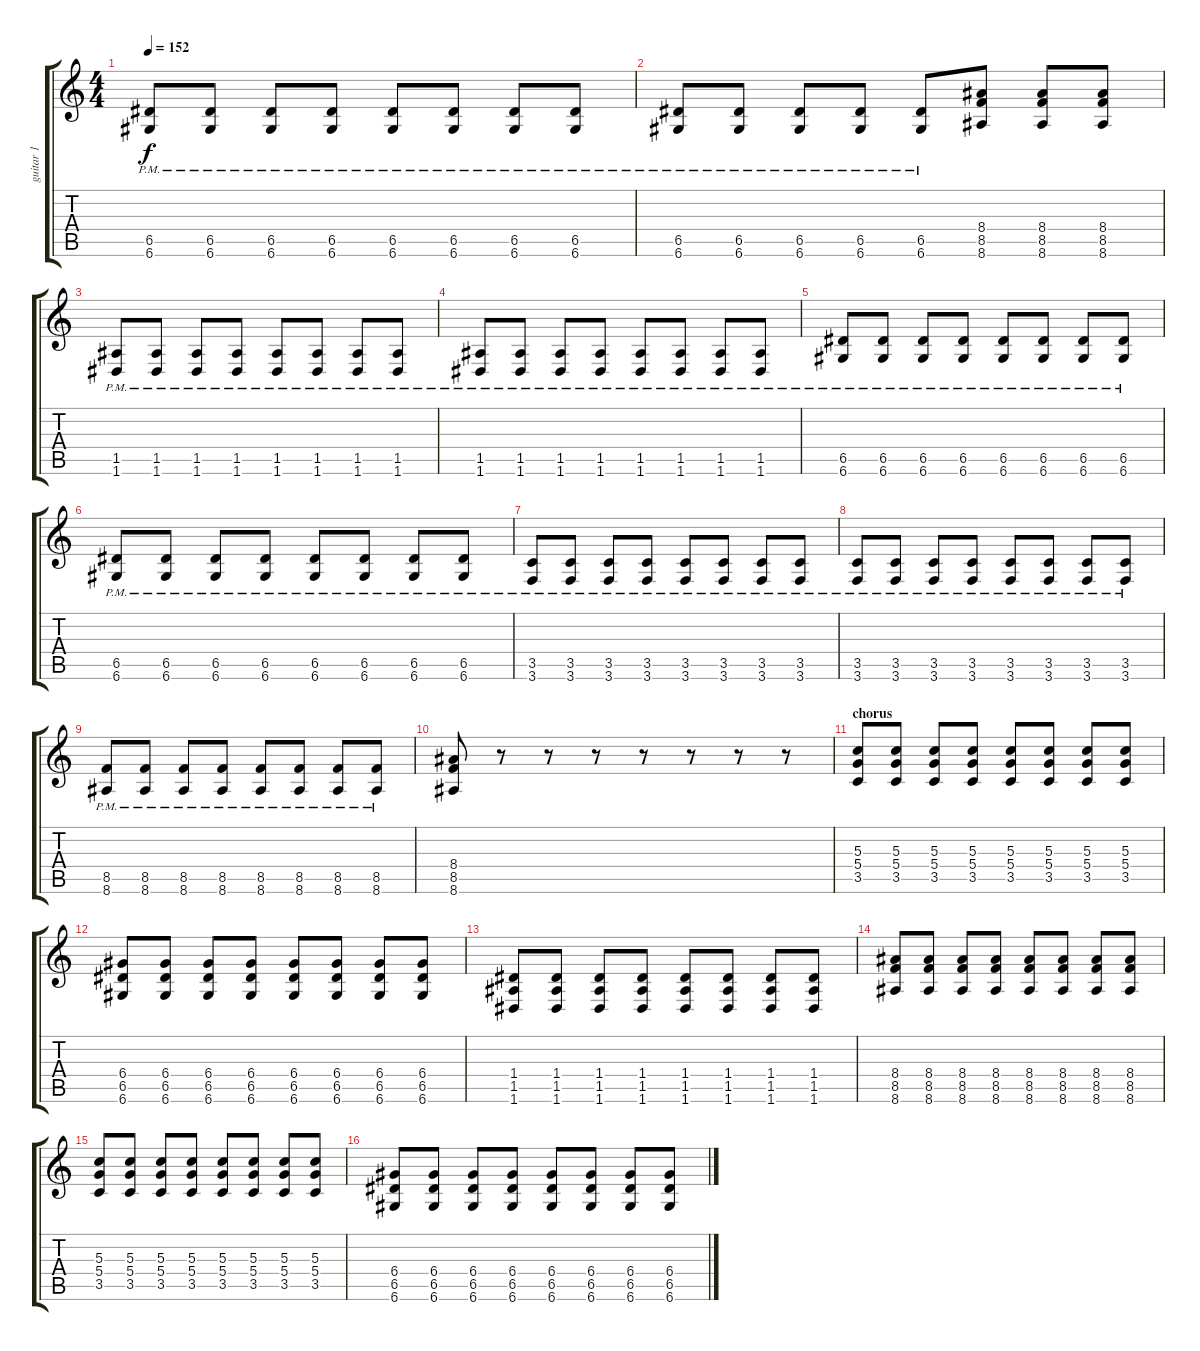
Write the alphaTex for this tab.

\track ("guitar 1" "guitar 1") {instrument distortionguitar}
\staff {score tabs}
\tuning (E4 B3 G3 D3 A2 D2) {hide}
\ts (4 4)
\tempo 152
\clef g2
\ks c
(6.5{pm} 6.6{pm}).8{dy f} (6.5{pm} 6.6{pm}).8 (6.5{pm} 6.6{pm}).8 (6.5{pm} 6.6{pm}).8 (6.5{pm} 6.6{pm}).8 (6.5{pm} 6.6{pm}).8 (6.5{pm} 6.6{pm}).8 (6.5{pm} 6.6{pm}).8 |
(6.5{pm} 6.6{pm}).8 (6.5{pm} 6.6{pm}).8 (6.5{pm} 6.6{pm}).8 (6.5{pm} 6.6{pm}).8 (6.5{pm} 6.6{pm}).8 (8.4 8.5 8.6).8 (8.4 8.5 8.6).8 (8.4 8.5 8.6).8 |
(1.5{pm} 1.6{pm}).8 (1.5{pm} 1.6{pm}).8 (1.5{pm} 1.6{pm}).8 (1.5{pm} 1.6{pm}).8 (1.5{pm} 1.6{pm}).8 (1.5{pm} 1.6{pm}).8 (1.5{pm} 1.6{pm}).8 (1.5{pm} 1.6{pm}).8 |
(1.5{pm} 1.6{pm}).8 (1.5{pm} 1.6{pm}).8 (1.5{pm} 1.6{pm}).8 (1.5{pm} 1.6{pm}).8 (1.5{pm} 1.6{pm}).8 (1.5{pm} 1.6{pm}).8 (1.5{pm} 1.6{pm}).8 (1.5{pm} 1.6{pm}).8 |
(6.5{pm} 6.6{pm}).8 (6.5{pm} 6.6{pm}).8 (6.5{pm} 6.6{pm}).8 (6.5{pm} 6.6{pm}).8 (6.5{pm} 6.6{pm}).8 (6.5{pm} 6.6{pm}).8 (6.5{pm} 6.6{pm}).8 (6.5{pm} 6.6{pm}).8 |
(6.5{pm} 6.6{pm}).8 (6.5{pm} 6.6{pm}).8 (6.5{pm} 6.6{pm}).8 (6.5{pm} 6.6{pm}).8 (6.5{pm} 6.6{pm}).8 (6.5{pm} 6.6{pm}).8 (6.5{pm} 6.6{pm}).8 (6.5{pm} 6.6{pm}).8 |
(3.5{pm} 3.6{pm}).8 (3.5{pm} 3.6{pm}).8 (3.5{pm} 3.6{pm}).8 (3.5{pm} 3.6{pm}).8 (3.5{pm} 3.6{pm}).8 (3.5{pm} 3.6{pm}).8 (3.5{pm} 3.6{pm}).8 (3.5{pm} 3.6{pm}).8 |
(3.5{pm} 3.6{pm}).8 (3.5{pm} 3.6{pm}).8 (3.5{pm} 3.6{pm}).8 (3.5{pm} 3.6{pm}).8 (3.5{pm} 3.6{pm}).8 (3.5{pm} 3.6{pm}).8 (3.5{pm} 3.6{pm}).8 (3.5{pm} 3.6{pm}).8 |
(8.5{pm} 8.6{pm}).8 (8.5{pm} 8.6{pm}).8 (8.5{pm} 8.6{pm}).8 (8.5{pm} 8.6{pm}).8 (8.5{pm} 8.6{pm}).8 (8.5 8.6{pm}).8 (8.5{pm} 8.6).8 (8.5{pm} 8.6).8 |
(8.4 8.5 8.6).8 r.8 r.8 r.8 r.8 r.8 r.8 r.8 |
\section ("" "chorus")
(5.3 5.4 3.5).8 (5.3 5.4 3.5).8 (5.3 5.4 3.5).8 (5.3 5.4 3.5).8 (5.3 5.4 3.5).8 (5.3 5.4 3.5).8 (5.3 5.4 3.5).8 (5.3 5.4 3.5).8 |
(6.4 6.5 6.6).8 (6.4 6.5 6.6).8 (6.4 6.5 6.6).8 (6.4 6.5 6.6).8 (6.4 6.5 6.6).8 (6.4 6.5 6.6).8 (6.4 6.5 6.6).8 (6.4 6.5 6.6).8 |
(1.4 1.5 1.6).8 (1.4 1.5 1.6).8 (1.4 1.5 1.6).8 (1.4 1.5 1.6).8 (1.4 1.5 1.6).8 (1.4 1.5 1.6).8 (1.4 1.5 1.6).8 (1.4 1.5 1.6).8 |
(8.4 8.5 8.6).8 (8.4 8.5 8.6).8 (8.4 8.5 8.6).8 (8.4 8.5 8.6).8 (8.4 8.5 8.6).8 (8.4 8.5 8.6).8 (8.4 8.5 8.6).8 (8.4 8.5 8.6).8 |
(5.3 5.4 3.5).8 (5.3 5.4 3.5).8 (5.3 5.4 3.5).8 (5.3 5.4 3.5).8 (5.3 5.4 3.5).8 (5.3 5.4 3.5).8 (5.3 5.4 3.5).8 (5.3 5.4 3.5).8 |
(6.4 6.5 6.6).8 (6.4 6.5 6.6).8 (6.4 6.5 6.6).8 (6.4 6.5 6.6).8 (6.4 6.5 6.6).8 (6.4 6.5 6.6).8 (6.4 6.5 6.6).8 (6.4 6.5 6.6).8
